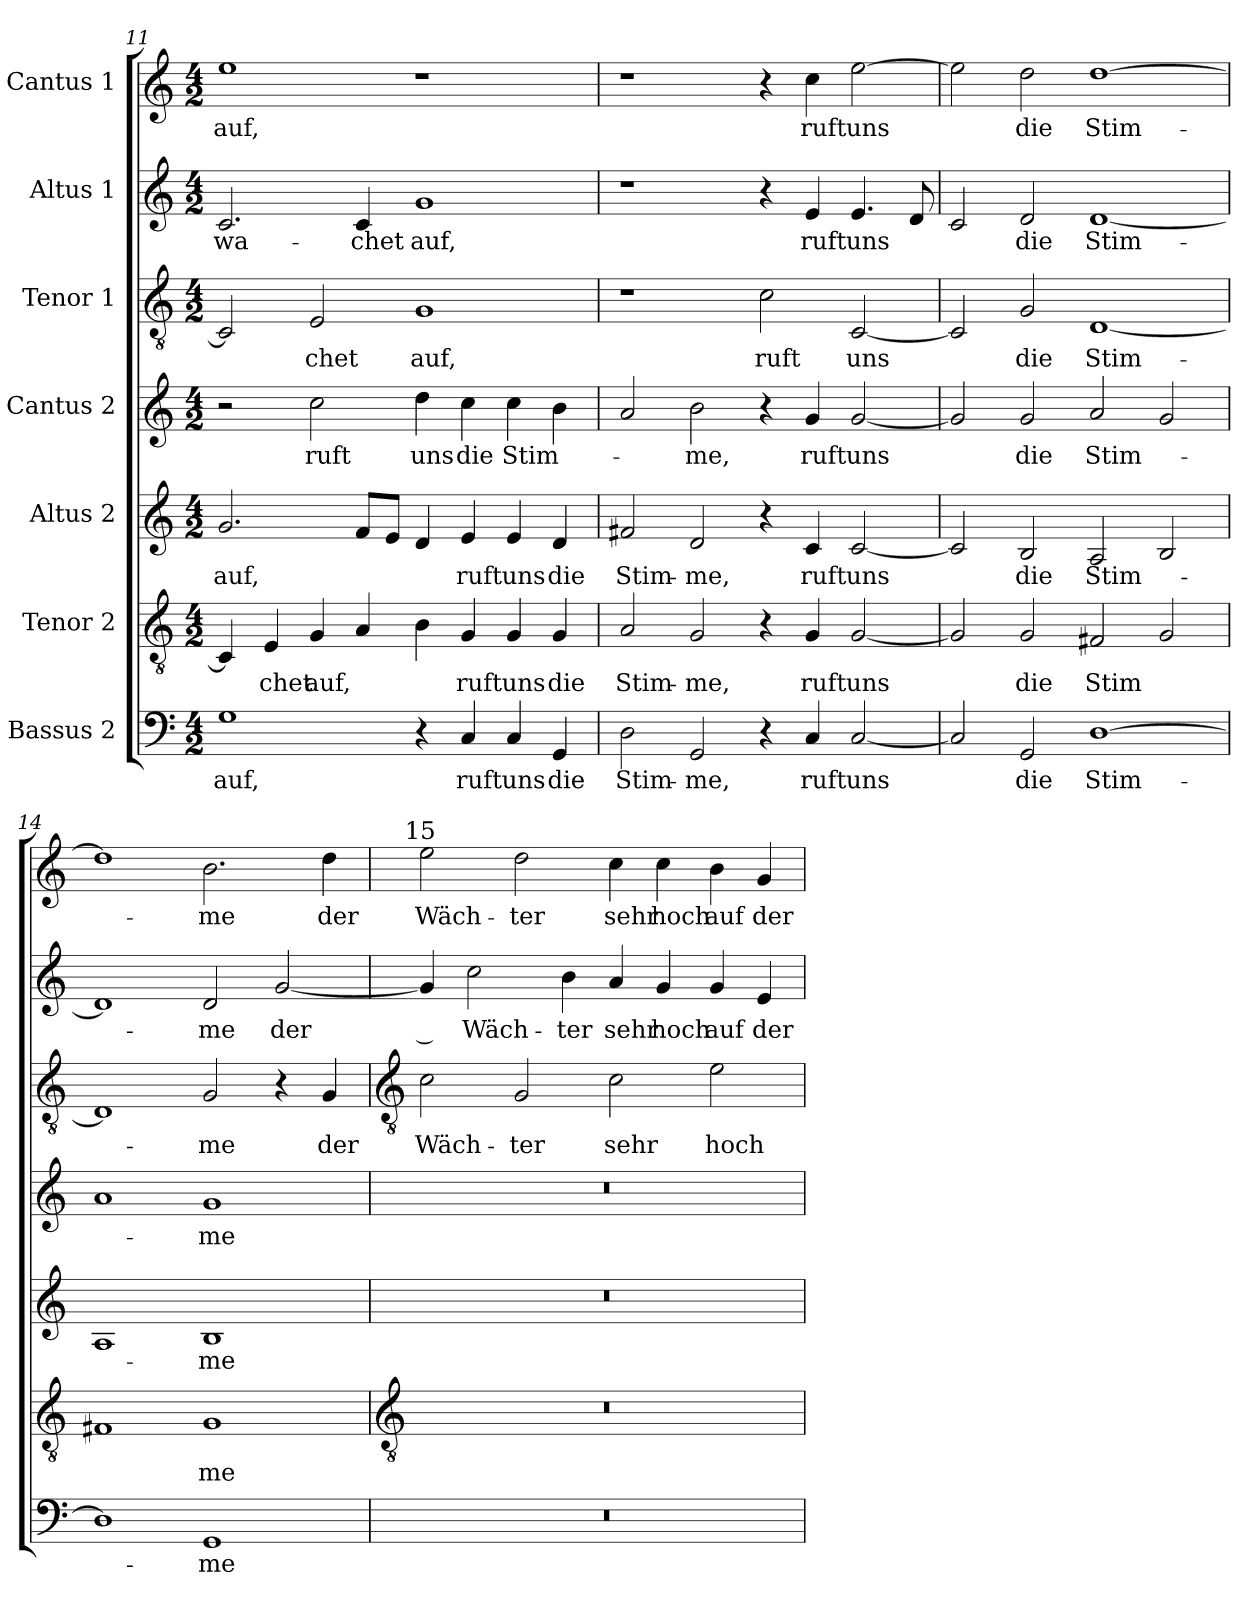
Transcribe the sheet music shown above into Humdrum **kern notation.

**kern	**text	**kern	**text	**kern	**text	**kern	**text	**kern	**text	**kern	**text	**kern	**text
*part7	*part7	*part6	*part6	*part5	*part5	*part4	*part4	*part3	*part3	*part2	*part2	*part1	*part1
*staff7	*staff7	*staff6	*staff6	*staff5	*staff5	*staff4	*staff4	*staff3	*staff3	*staff2	*staff2	*staff1	*staff1
*I"Bassus 2	*	*I"Tenor 2	*	*I"Altus 2	*	*I"Cantus 2	*	*I"Tenor 1	*	*I"Altus 1	*	*I"Cantus 1	*
!!LO:LB:g=z
*clefF4	*	*clefGv2	*	*clefG2	*	*clefG2	*	*clefGv2	*	*clefG2	*	*clefG2	*
*k[]	*	*k[]	*	*k[]	*	*k[]	*	*k[]	*	*k[]	*	*k[]	*
*C:	*	*C:	*	*C:	*	*C:	*	*C:	*	*C:	*	*C:	*
*M4/2	*	*M4/2	*	*M4/2	*	*M4/2	*	*M4/2	*	*M4/2	*	*M4/2	*
=11	=11	=11	=11	=11	=11	=11	=11	=11	=11	=11	=11	=11	=11
!	!LO:LY:b	!	!LO:LY:b	!	!LO:LY:b	!	!	!	!LO:LY:b	!	!LO:LY:b	!	!LO:LY:b
1G	auf,	4C]	--	2.g	auf,	2r	.	2C]	--	2.c	wa-	1ee	auf,
!	!	!	!LO:LY:b	!	!	!	!	!	!	!	!	!	!
.	.	4E	chet	.	.	.	.	.	.	.	.	.	.
!	!	!	!LO:LY:b	!	!	!	!LO:LY:b	!	!LO:LY:b	!	!	!	!
.	.	4G	auf,	.	.	2cc	ruft	2E	chet	.	.	.	.
!	!	!	!	!	!	!	!	!	!	!	!LO:LY:b	!	!
.	.	4A	.	8fL	.	.	.	.	.	4c	-chet	.	.
.	.	.	.	8eJ	.	.	.	.	.	.	.	.	.
!	!	!	!	!	!	!	!LO:LY:b	!	!LO:LY:b	!	!LO:LY:b	!	!
4r	.	4B	.	4d	.	4dd	uns	1G	auf,	1g	auf,	1r	.
!	!LO:LY:b	!	!LO:LY:b	!	!LO:LY:b	!	!LO:LY:b	!	!	!	!	!	!
4C	ruft	4G	ruft	4e	ruft	4cc	die	.	.	.	.	.	.
!	!LO:LY:b	!	!LO:LY:b	!	!LO:LY:b	!	!LO:LY:b	!	!	!	!	!	!
4C	uns	4G	uns	4e	uns	4cc	Stim-	.	.	.	.	.	.
!	!LO:LY:b	!	!LO:LY:b	!	!LO:LY:b	!	!	!	!	!	!	!	!
4GG	die	4G	die	4d	die	4b	.	.	.	.	.	.	.
=12	=12	=12	=12	=12	=12	=12	=12	=12	=12	=12	=12	=12	=12
!	!LO:LY:b	!	!LO:LY:b	!	!LO:LY:b	!	!	!	!	!	!	!	!
2D	Stim-	2A	Stim-	2f#	Stim-	2a	.	1r	.	1r	.	1r	.
!	!LO:LY:b	!	!LO:LY:b	!	!LO:LY:b	!	!LO:LY:b	!	!	!	!	!	!
2GG	-me,	2G	-me,	2d	-me,	2b	-me,	.	.	.	.	.	.
!	!	!	!	!	!	!	!	!	!LO:LY:b	!	!	!	!
4r	.	4r	.	4r	.	4r	.	2c	ruft	4r	.	4r	.
!	!LO:LY:b	!	!LO:LY:b	!	!LO:LY:b	!	!LO:LY:b	!	!	!	!LO:LY:b	!	!LO:LY:b
4C	ruft	4G	ruft	4c	ruft	4g	ruft	.	.	4e	ruft	4cc	ruft
!	!LO:LY:b	!	!LO:LY:b	!	!LO:LY:b	!	!LO:LY:b	!	!LO:LY:b	!	!LO:LY:b	!	!LO:LY:b
[2C	uns	[2G	uns	[2c	uns	[2g	uns	[2C	uns	4.e	uns	[2ee	uns
.	.	.	.	.	.	.	.	.	.	8d	.	.	.
=13	=13	=13	=13	=13	=13	=13	=13	=13	=13	=13	=13	=13	=13
2C]	.	2G]	.	2c]	.	2g]	.	2C]	.	2c	.	2ee]	.
!	!LO:LY:b	!	!LO:LY:b	!	!LO:LY:b	!	!LO:LY:b	!	!LO:LY:b	!	!LO:LY:b	!	!LO:LY:b
2GG	die	2G	die	2B	die	2g	die	2G	die	2d	die	2dd	die
!	!LO:LY:b	!	!LO:LY:b	!	!LO:LY:b	!	!LO:LY:b	!	!LO:LY:b	!	!LO:LY:b	!	!LO:LY:b
[1D	Stim-	2F#X	Stim	2A	Stim-	2a	Stim-	[1D	Stim-	[1d	Stim-	[1dd	Stim-
.	.	2G	.	2B	.	2g	.	.	.	.	.	.	.
=14	=14	=14	=14	=14	=14	=14	=14	=14	=14	=14	=14	=14	=14
1D]	.	1F#	.	1A	.	1a	.	1D]	.	1d]	.	1dd]	.
!	!LO:LY:b	!	!LO:LY:b	!	!LO:LY:b	!	!LO:LY:b	!	!LO:LY:b	!	!LO:LY:b	!	!LO:LY:b
1GG	-me	1G	me	1B	-me	1g	-me	2G	-me	2d	-me	2.b	-me
!	!	!	!	!	!	!	!	!	!	!	!LO:LY:b	!	!
.	.	.	.	.	.	.	.	4r	.	[2g	der	.	.
!	!	!	!	!	!	!	!	!	!LO:LY:b	!	!	!	!LO:LY:b
.	.	.	.	.	.	.	.	4G	der	.	.	4dd	der
!!LO:LB:g=z
=15	=15	=15	=15	=15	=15	=15	=15	=15	=15	=15	=15	=15	=15
*	*	*clefGv2	*	*	*	*	*	*clefGv2	*	*	*	*	*
!	!	!	!	!	!	!	!	!	!	!	!	!LO:TX:a:cj:t=15	!
!	!	!	!	!	!	!	!	!	!LO:LY:b	!	!LO:LY:b	!	!LO:LY:b
0r	.	0r	.	0r	.	0r	.	2c	Wäch-	4g]	__	2ee	Wäch-
!	!	!	!	!	!	!	!	!	!	!	!LO:LY:b	!	!
.	.	.	.	.	.	.	.	.	.	2cc	Wäch-	.	.
!	!	!	!	!	!	!	!	!	!LO:LY:b	!	!	!	!LO:LY:b
.	.	.	.	.	.	.	.	2G	-ter	.	.	2dd	-ter
!	!	!	!	!	!	!	!	!	!	!	!LO:LY:b	!	!
.	.	.	.	.	.	.	.	.	.	4b	-ter	.	.
!	!	!	!	!	!	!	!	!	!LO:LY:b	!	!LO:LY:b	!	!LO:LY:b
.	.	.	.	.	.	.	.	2c	sehr	4a	sehr	4cc	sehr
!	!	!	!	!	!	!	!	!	!	!	!LO:LY:b	!	!LO:LY:b
.	.	.	.	.	.	.	.	.	.	4g	hoch	4cc	hoch
!	!	!	!	!	!	!	!	!	!LO:LY:b	!	!LO:LY:b	!	!LO:LY:b
.	.	.	.	.	.	.	.	2e	hoch	4g	auf	4b	auf
!	!	!	!	!	!	!	!	!	!	!	!LO:LY:b	!	!LO:LY:b
.	.	.	.	.	.	.	.	.	.	4e	der	4g	der
=	=	=	=	=	=	=	=	=	=	=	=	=	=
*-	*-	*-	*-	*-	*-	*-	*-	*-	*-	*-	*-	*-	*-
